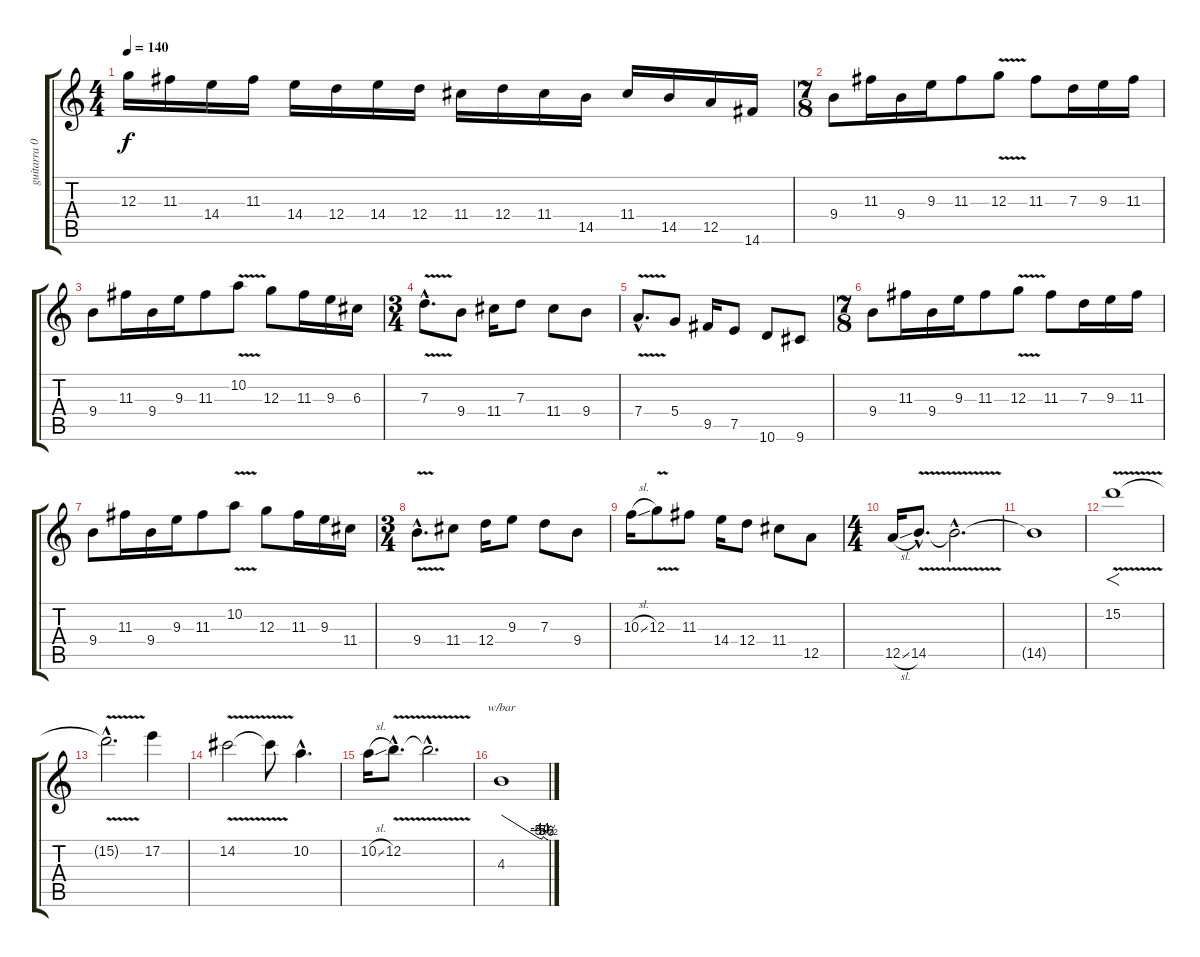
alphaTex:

\track ("guitarra 01" "guitarra 0") {instrument distortionguitar}
\staff {score tabs}
\tuning (E4 B3 G3 D3 A2 E2) {hide}
\ts (4 4)
\tempo 140
\clef g2
\ks c
12.3.16{dy f} 11.3.16 14.4.16 11.3.16 14.4.16 12.4.16 14.4.16 12.4.16 11.4.16 12.4.16 11.4.16 14.5.16 11.4.16 14.5.16 12.5.16 14.6.16 |
\ts (7 8)
9.4.8 11.3.16 9.4.16 9.3.16 11.3.8 12.3{v}.8 11.3.8 7.3.16 9.3.16 11.3.16 |
9.4.8 11.3.16 9.4.16 9.3.16 11.3.8 10.2{v}.8 12.3.8 11.3.16 9.3.16 6.3.16 |
\ts (3 4)
7.3{v hac}.8{d} 9.4.8 11.4.16 7.3.8 11.4.8 9.4.8 |
7.4{v hac}.8{d} 5.4.8 9.5.16 7.5.8 10.6.8 9.6.8 |
\ts (7 8)
9.4.8 11.3.16 9.4.16 9.3.16 11.3.8 12.3{v}.8 11.3.8 7.3.16 9.3.16 11.3.16 |
9.4.8 11.3.16 9.4.16 9.3.16 11.3.8 10.2{v}.8 12.3.8 11.3.16 9.3.16 11.4.16 |
\ts (3 4)
9.4{v hac}.8{d} 11.4.8 12.4.16 9.3.8 7.3.8 9.4.8 |
10.3{sl}.16 12.3{v}.8 11.3.8 14.4.16 12.4.8 11.4.8 12.5.8 |
\ts (4 4)
12.5{sl}.16 14.5{v hac}.8{d volume 9} 14.5{hac t}.2{d} |
14.5{t}.1 |
15.2{v}.1{f volume 15} |
15.2{hac t}.2{d} 17.2.4 |
14.2{v}.2 14.2{t}.8 10.2{hac}.4{d} |
10.2{sl}.16 12.2{v hac}.8{d} 12.2{hac t}.2{d} |
4.3.1{tbe (custom default 0 0 45 -16 49 -20 52 -22 54 -16 57 -22 60 -24) instrument guitarharmonics}
